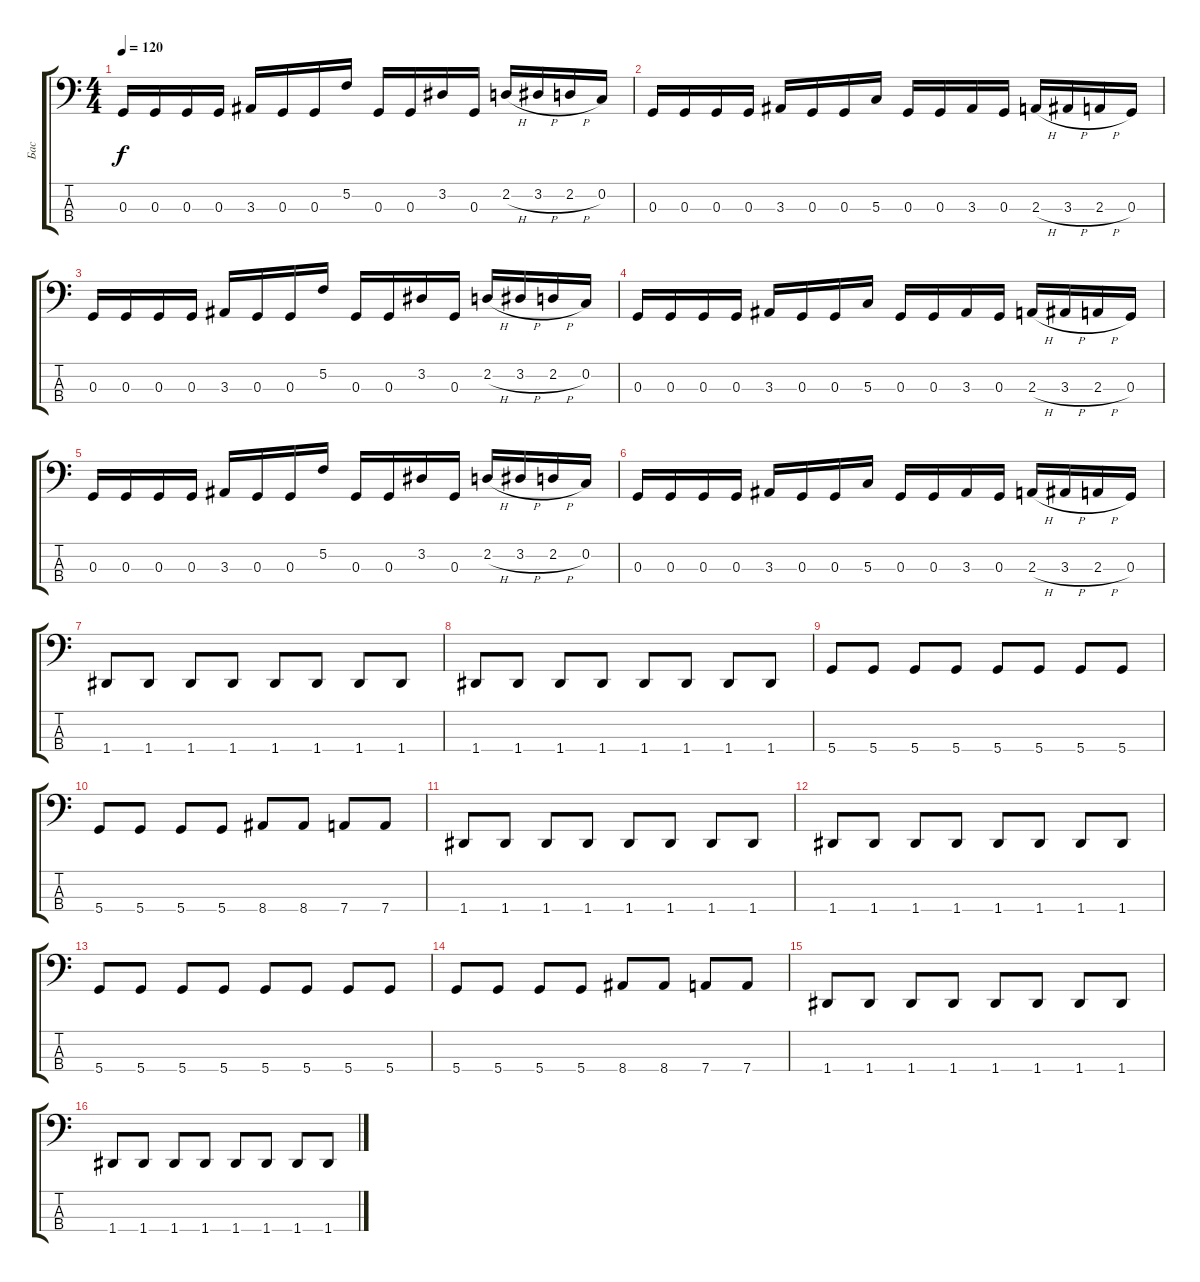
\track ("Бас" "Бас") {instrument electricbassfinger}
\staff {score tabs}
\tuning (F2 C2 G1 D1) {hide}
\ts (4 4)
\tempo 120
\clef f4
\ks c
0.3.16{dy f} 0.3.16 0.3.16 0.3.16 3.3.16 0.3.16 0.3.16 5.2.16 0.3.16 0.3.16 3.2.16 0.3.16 2.2{h}.16 3.2{h}.16 2.2{h}.16 0.2.16 |
0.3.16 0.3.16 0.3.16 0.3.16 3.3.16 0.3.16 0.3.16 5.3.16 0.3.16 0.3.16 3.3.16 0.3.16 2.3{h}.16 3.3{h}.16 2.3{h}.16 0.3.16 |
0.3.16 0.3.16 0.3.16 0.3.16 3.3.16 0.3.16 0.3.16 5.2.16 0.3.16 0.3.16 3.2.16 0.3.16 2.2{h}.16 3.2{h}.16 2.2{h}.16 0.2.16 |
0.3.16 0.3.16 0.3.16 0.3.16 3.3.16 0.3.16 0.3.16 5.3.16 0.3.16 0.3.16 3.3.16 0.3.16 2.3{h}.16 3.3{h}.16 2.3{h}.16 0.3.16 |
0.3.16 0.3.16 0.3.16 0.3.16 3.3.16 0.3.16 0.3.16 5.2.16 0.3.16 0.3.16 3.2.16 0.3.16 2.2{h}.16 3.2{h}.16 2.2{h}.16 0.2.16 |
0.3.16 0.3.16 0.3.16 0.3.16 3.3.16 0.3.16 0.3.16 5.3.16 0.3.16 0.3.16 3.3.16 0.3.16 2.3{h}.16 3.3{h}.16 2.3{h}.16 0.3.16 |
1.4.8 1.4.8 1.4.8 1.4.8 1.4.8 1.4.8 1.4.8 1.4.8 |
1.4.8 1.4.8 1.4.8 1.4.8 1.4.8 1.4.8 1.4.8 1.4.8 |
5.4.8 5.4.8 5.4.8 5.4.8 5.4.8 5.4.8 5.4.8 5.4.8 |
5.4.8 5.4.8 5.4.8 5.4.8 8.4.8 8.4.8 7.4.8 7.4.8 |
1.4.8 1.4.8 1.4.8 1.4.8 1.4.8 1.4.8 1.4.8 1.4.8 |
1.4.8 1.4.8 1.4.8 1.4.8 1.4.8 1.4.8 1.4.8 1.4.8 |
5.4.8 5.4.8 5.4.8 5.4.8 5.4.8 5.4.8 5.4.8 5.4.8 |
5.4.8 5.4.8 5.4.8 5.4.8 8.4.8 8.4.8 7.4.8 7.4.8 |
1.4.8 1.4.8 1.4.8 1.4.8 1.4.8 1.4.8 1.4.8 1.4.8 |
1.4.8 1.4.8 1.4.8 1.4.8 1.4.8 1.4.8 1.4.8 1.4.8
